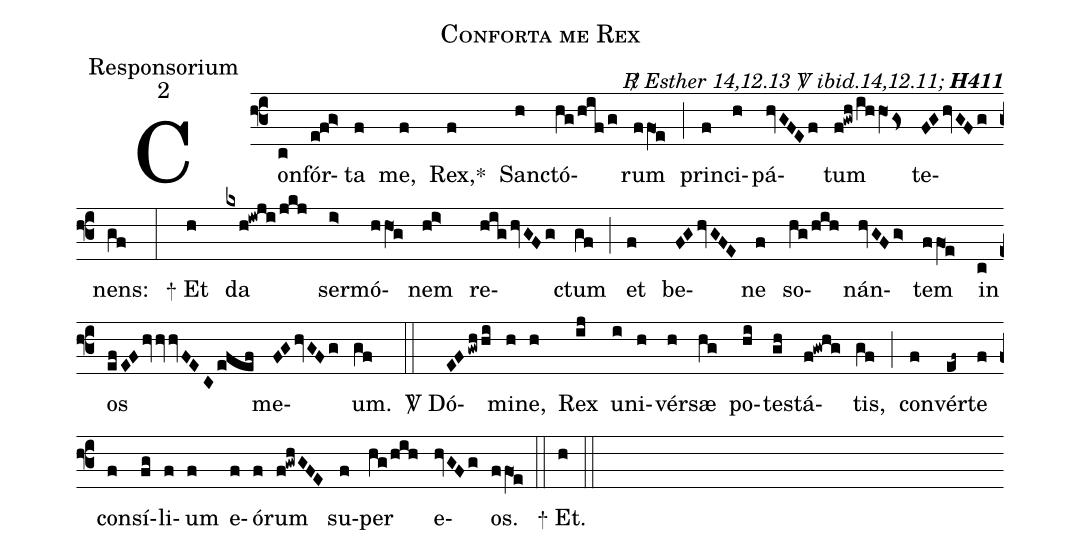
name:Conforta me Rex;
office-part:Responsorium;
mode:2;
commentary:{\itshape\mdseries \Rbar\ Esther 14,12.13  \Vbar\ ibid.14,12.11;\/}  {\bfseries H411};
%%
(f3) Con(c)fór(e!f!g>)ta(f) me,(f) Rex,<sp>*</sp>(f) San(h)ctó(hg/hif/g)rum(ffO1e) (;)
prin(f)ci(h)pá(hvGFEf)tum(f!gwh/ihhO1gs>) te(FGhvGFg)nens:(gf) (:)
<sp>+</sp> Et(h) da(kxh!iwji/jkj) ser(i>)mó(hhO1g)nem(h!i>) re(hig/hvGFg)ctum(gf) (;)
et(f) be(FGhvGFE)ne(f) so(hg/hih)nán(hvGFg>)tem(ffO1e) in(c) os(efEFhvvvFECefef) me(FGhvGFg)um.(gf) (::)
<sp>V/</sp> Dó(EFgwhhi)mi(h)ne,(h) Rex(ij) u(i)ni(h)vér(h)sæ(hg) po(hi)te(gh)stá(f!gwhg)tis,(gf) (;)
con(f)vér(ef~)te(f) con(f)sí(fg)li(f)um(f) e(f)ó(f)rum(f!gwhGFE) su(f)per(hg/hih) e(hvGFg)os.(ffO1e) (::)
<sp>+</sp> Et.(h)  (::)
